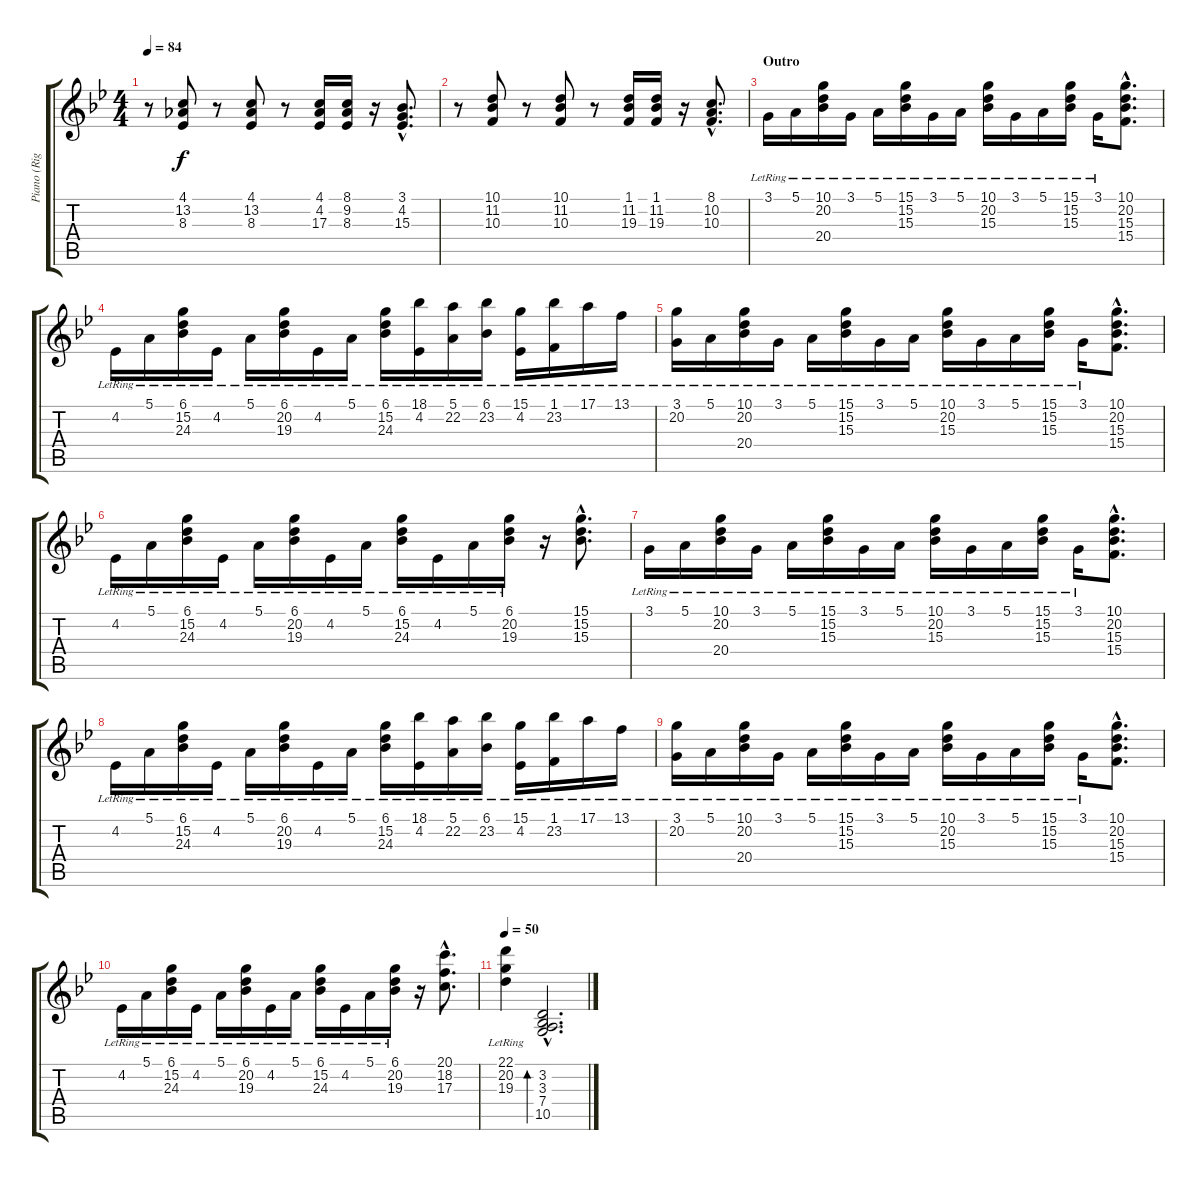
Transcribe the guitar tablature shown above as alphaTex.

\track ("Piano (Right)" "Piano (Rig") {instrument brightacousticpiano}
\staff {score tabs}
\tuning (E4 B3 G3 D3 A2 E2) {hide}
\ts (4 4)
\tempo 84
\clef g2
\ks bb
r.8{dy f} (4.1 13.2 8.3).8 r.8 (4.1 13.2 8.3).8 r.8 (4.1 4.2 17.3).16 (8.1 9.2 8.3).16 r.16 (3.1{hac} 4.2{hac} 15.3{hac}).8{d} |
r.8 (10.1 11.2 10.3).8 r.8 (10.1 11.2 10.3).8 r.8 (1.1 11.2 19.3).16 (1.1 11.2 19.3).16 r.16 (8.1{hac} 10.2{hac} 10.3{hac}).8{d} |
\section ("" "Outro")
3.1{lr}.16 5.1{lr}.16 (10.1{lr} 20.2{lr} 20.4{lr}).16 3.1{lr}.16 5.1{lr}.16 (15.1{lr} 15.2 15.3{lr}).16 3.1{lr}.16 5.1{lr}.16 (10.1 20.2 15.3{lr}).16 3.1{lr}.16 5.1{lr}.16 (15.1 15.2 15.3{lr}).16 3.1{lr}.16 (10.1{hac} 20.2{hac} 15.3{hac} 15.4{hac}).8{d} |
4.2{lr}.16 5.1{lr}.16 (6.1{lr} 15.2{lr} 24.3{lr}).16 4.2{lr}.16 5.1{lr}.16 (6.1{lr} 20.2{lr} 19.3{lr}).16 4.2{lr}.16 5.1{lr}.16 (6.1{lr} 15.2{lr} 24.3{lr}).16 (18.1{lr} 4.2{lr}).16 (5.1{lr} 22.2{lr}).16 (6.1{lr} 23.2{lr}).16 (15.1{lr} 4.2{lr}).16 (1.1{lr} 23.2{lr}).16 17.1{lr}.16 13.1{lr}.16 |
(3.1{lr} 20.2{lr}).16 5.1{lr}.16 (10.1{lr} 20.2{lr} 20.4{lr}).16 3.1{lr}.16 5.1{lr}.16 (15.1{lr} 15.2 15.3{lr}).16 3.1{lr}.16 5.1{lr}.16 (10.1 20.2 15.3{lr}).16 3.1{lr}.16 5.1{lr}.16 (15.1 15.2 15.3{lr}).16 3.1{lr}.16 (10.1{hac} 20.2{hac} 15.3{hac} 15.4{hac}).8{d} |
4.2{lr}.16 5.1{lr}.16 (6.1{lr} 15.2{lr} 24.3{lr}).16 4.2{lr}.16 5.1{lr}.16 (6.1{lr} 20.2{lr} 19.3{lr}).16 4.2{lr}.16 5.1{lr}.16 (6.1{lr} 15.2{lr} 24.3{lr}).16 4.2{lr}.16 5.1{lr}.16 (6.1{lr} 20.2{lr} 19.3{lr}).16 r.16 (15.1{hac} 15.2{hac} 15.3{hac}).8{d} |
3.1{lr}.16 5.1{lr}.16 (10.1{lr} 20.2{lr} 20.4{lr}).16 3.1{lr}.16 5.1{lr}.16 (15.1{lr} 15.2 15.3{lr}).16 3.1{lr}.16 5.1{lr}.16 (10.1 20.2 15.3{lr}).16 3.1{lr}.16 5.1{lr}.16 (15.1 15.2 15.3{lr}).16 3.1{lr}.16 (10.1{hac} 20.2{hac} 15.3{hac} 15.4{hac}).8{d} |
4.2{lr}.16 5.1{lr}.16 (6.1{lr} 15.2{lr} 24.3{lr}).16 4.2{lr}.16 5.1{lr}.16 (6.1{lr} 20.2{lr} 19.3{lr}).16 4.2{lr}.16 5.1{lr}.16 (6.1{lr} 15.2{lr} 24.3{lr}).16 (18.1{lr} 4.2{lr}).16 (5.1{lr} 22.2{lr}).16 (6.1{lr} 23.2{lr}).16 (15.1{lr} 4.2{lr}).16 (1.1{lr} 23.2{lr}).16 17.1{lr}.16 13.1{lr}.16 |
(3.1{lr} 20.2{lr}).16 5.1{lr}.16 (10.1{lr} 20.2{lr} 20.4{lr}).16 3.1{lr}.16 5.1{lr}.16 (15.1{lr} 15.2 15.3{lr}).16 3.1{lr}.16 5.1{lr}.16 (10.1 20.2 15.3{lr}).16 3.1{lr}.16 5.1{lr}.16 (15.1 15.2 15.3{lr}).16 3.1{lr}.16 (10.1{hac} 20.2{hac} 15.3{hac} 15.4{hac}).8{d} |
4.2{lr}.16 5.1{lr}.16 (6.1{lr} 15.2{lr} 24.3{lr}).16 4.2{lr}.16 5.1{lr}.16 (6.1{lr} 20.2{lr} 19.3{lr}).16 4.2{lr}.16 5.1{lr}.16 (6.1{lr} 15.2{lr} 24.3{lr}).16 4.2{lr}.16 5.1{lr}.16 (6.1{lr} 20.2{lr} 19.3{lr}).16 r.16 (20.1{hac} 18.2{hac} 17.3{hac}).8{d} |
\tempo 50
(22.1{lr} 20.2{lr} 19.3{lr}).4 (3.2{hac} 3.3{hac} 7.4{hac} 10.5{hac}).2{d bd 480}
